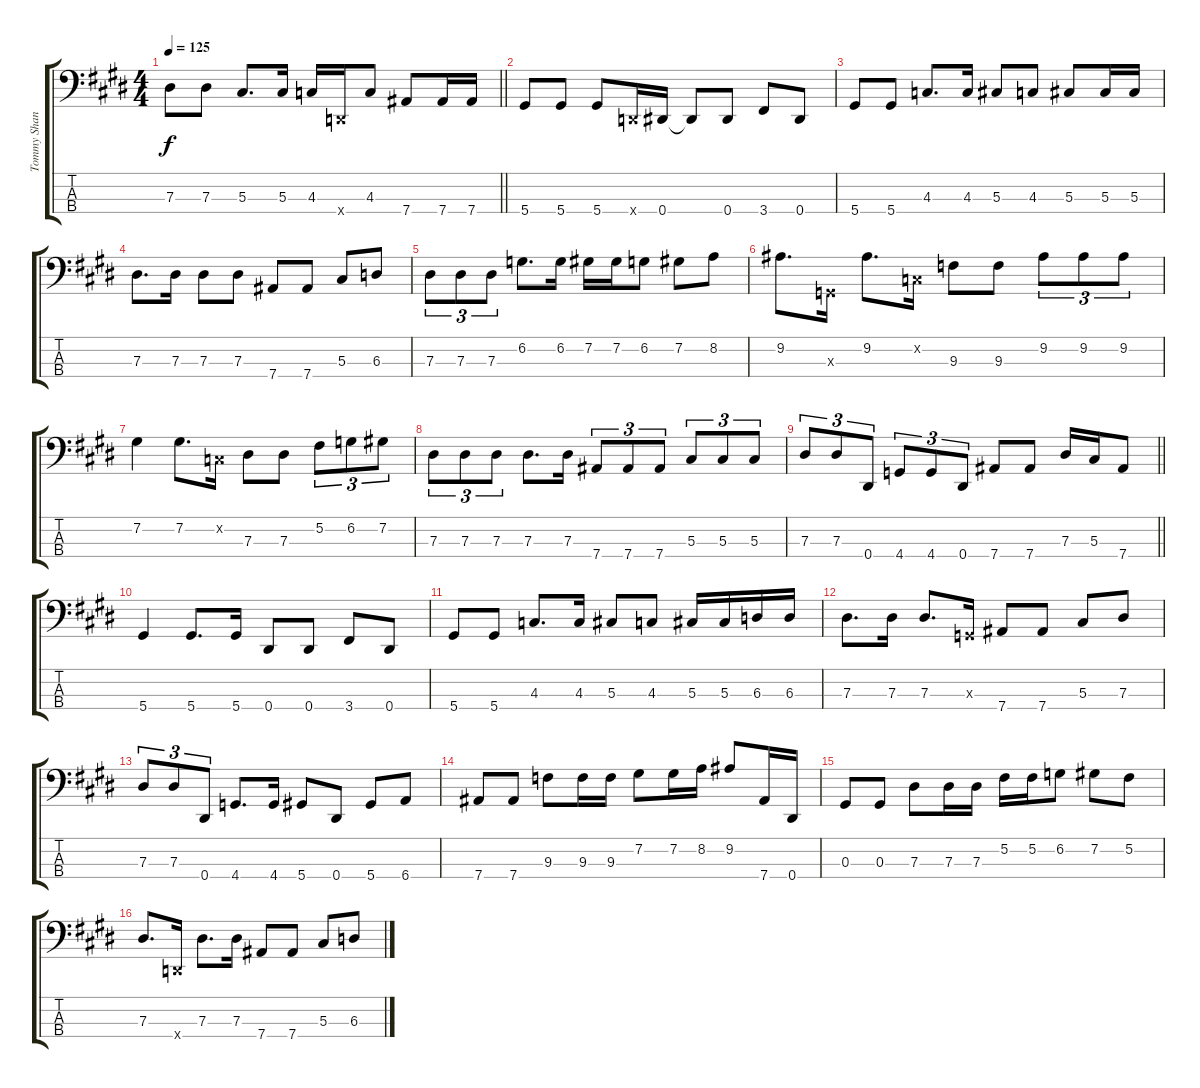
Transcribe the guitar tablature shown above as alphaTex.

\track ("Tommy Shannon" "Tommy Shan") {instrument electricbassfinger}
\staff {score tabs}
\tuning (Gb2 Db2 Ab1 Eb1) {hide}
\ts (4 4)
\tempo 125
\clef f4
\barLineRight lightlight
\ks e
7.3.8{dy f} 7.3.8 5.3.8{d} 5.3.16 4.3.16 -1.4{x}.16 4.3.8 7.4.8 7.4.16 7.4.16 |
5.4.8 5.4.8 5.4.8 -1.4{x}.16 0.4.16 0.4{t}.8 0.4.8 3.4.8 0.4.8 |
5.4.8 5.4.8 4.3.8{d} 4.3.16 5.3.8 4.3.8 5.3.8 5.3.16 5.3.16 |
7.3.8{d} 7.3.16 7.3.8 7.3.8 7.4.8 7.4.8 5.3.8 6.3.8 |
7.3.8{tu (3 2)} 7.3.8{tu (3 2)} 7.3.8{tu (3 2)} 6.2.8{d} 6.2.16 7.2.16 7.2.16 6.2.8 7.2.8 8.2.8 |
9.2.8{d} -1.3{x}.16 9.2.8{d} -1.2{x}.16 9.3.8 9.3.8 9.2.8{tu (3 2)} 9.2.8{tu (3 2)} 9.2.8{tu (3 2)} |
7.2.4 7.2.8{d} -1.2{x}.16 7.3.8 7.3.8 5.2.8{tu (3 2)} 6.2.8{tu (3 2)} 7.2.8{tu (3 2)} |
7.3.8{tu (3 2)} 7.3.8{tu (3 2)} 7.3.8{tu (3 2)} 7.3.8{d} 7.3.16 7.4.8{tu (3 2)} 7.4.8{tu (3 2)} 7.4.8{tu (3 2)} 5.3.8{tu (3 2)} 5.3.8{tu (3 2)} 5.3.8{tu (3 2)} |
\barLineRight lightlight
7.3.8{tu (3 2)} 7.3.8{tu (3 2)} 0.4.8{tu (3 2)} 4.4.8{tu (3 2)} 4.4.8{tu (3 2)} 0.4.8{tu (3 2)} 7.4.8 7.4.8 7.3.16 5.3.16 7.4.8 |
5.4.4 5.4.8{d} 5.4.16 0.4.8 0.4.8 3.4.8 0.4.8 |
5.4.8 5.4.8 4.3.8{d} 4.3.16 5.3.8 4.3.8 5.3.16 5.3.16 6.3.16 6.3.16 |
7.3.8{d} 7.3.16 7.3.8{d} -1.3{x}.16 7.4.8 7.4.8 5.3.8 7.3.8 |
7.3.8{tu (3 2)} 7.3.8{tu (3 2)} 0.4.8{tu (3 2)} 4.4.8{d} 4.4.16 5.4.8 0.4.8 5.4.8 6.4.8 |
7.4.8 7.4.8 9.3.8 9.3.16 9.3.16 7.2.8 7.2.16 8.2.16 9.2.8 7.4.16 0.4.16 |
0.3.8 0.3.8 7.3.8 7.3.16 7.3.16 5.2.16 5.2.16 6.2.8 7.2.8 5.2.8 |
7.3.8{d} -1.4{x}.16 7.3.8{d} 7.3.16 7.4.8 7.4.8 5.3.8 6.3.8
